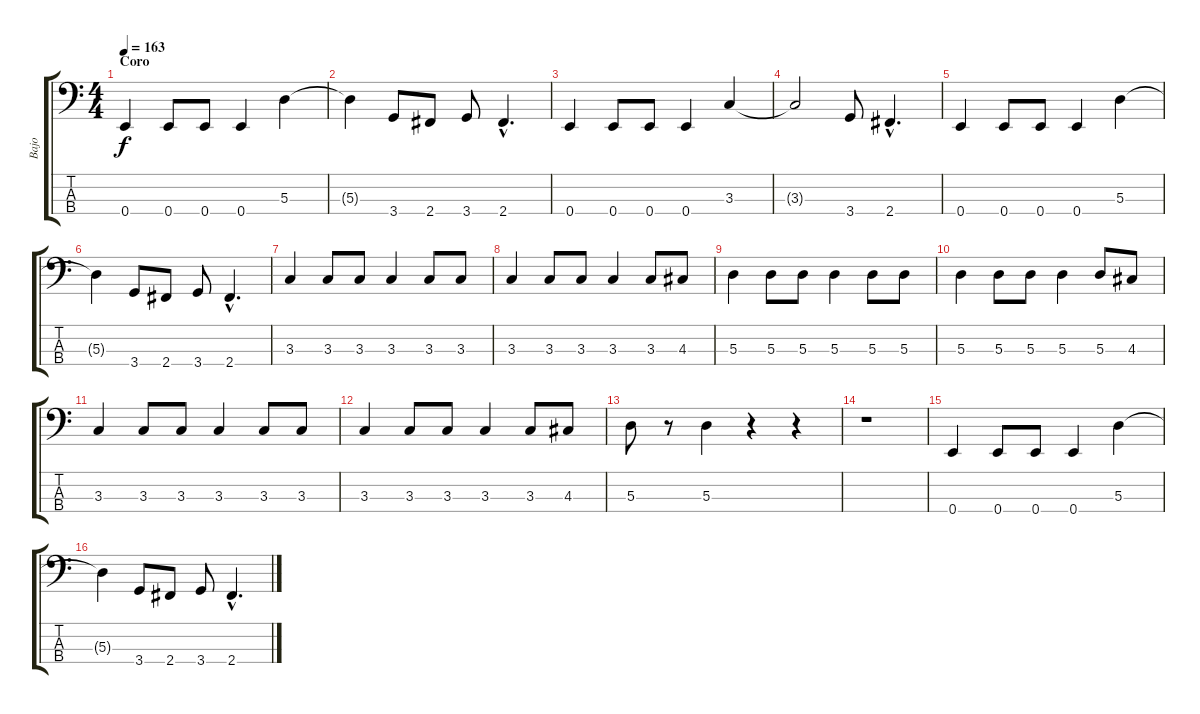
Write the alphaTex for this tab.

\track ("Bajo" "Bajo") {instrument electricbassfinger}
\staff {score tabs}
\tuning (G2 D2 A1 E1) {hide}
\ts (4 4)
\section ("" "Coro")
\tempo 163
\clef f4
\ks c
0.4.4{dy f} 0.4.8 0.4.8 0.4.4 5.3.4 |
5.3{t}.4 3.4.8 2.4.8 3.4.8 2.4{hac}.4{d} |
0.4.4 0.4.8 0.4.8 0.4.4 3.3.4 |
3.3{t}.2 3.4.8 2.4{hac}.4{d} |
0.4.4 0.4.8 0.4.8 0.4.4 5.3.4 |
5.3{t}.4 3.4.8 2.4.8 3.4.8 2.4{hac}.4{d} |
3.3.4 3.3.8 3.3.8 3.3.4 3.3.8 3.3.8 |
3.3.4 3.3.8 3.3.8 3.3.4 3.3.8 4.3.8 |
5.3.4 5.3.8 5.3.8 5.3.4 5.3.8 5.3.8 |
5.3.4 5.3.8 5.3.8 5.3.4 5.3.8 4.3.8 |
3.3.4 3.3.8 3.3.8 3.3.4 3.3.8 3.3.8 |
3.3.4 3.3.8 3.3.8 3.3.4 3.3.8 4.3.8 |
5.3.8 r.8 5.3.4 r.4 r.4 |
r.1 |
0.4.4 0.4.8 0.4.8 0.4.4 5.3.4 |
5.3{t}.4 3.4.8 2.4.8 3.4.8 2.4{hac}.4{d}
